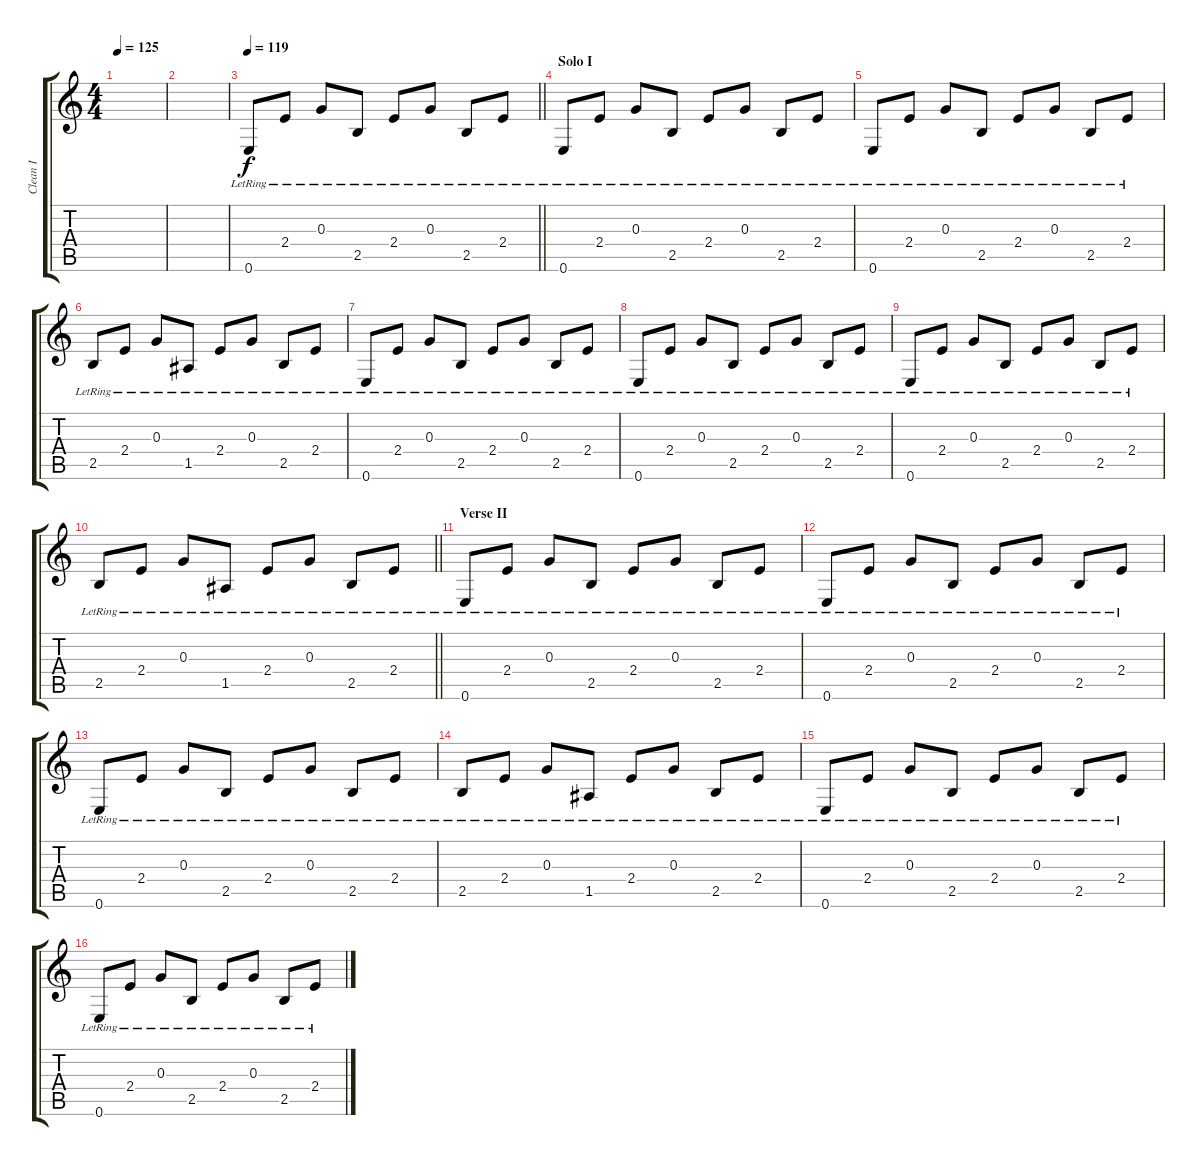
\track ("Clean I" "Clean I") {instrument electricguitarclean}
\staff {score tabs}
\tuning (E4 B3 G3 D3 A2 E2) {hide}
\ts (4 4)
\tempo 125
\clef g2
\ks c
|
|
\tempo 119
\barLineRight lightlight
0.6{lr}.8 2.4{lr}.8 0.3{lr}.8 2.5{lr}.8 2.4{lr}.8 0.3{lr}.8 2.5{lr}.8 2.4{lr}.8 |
\section ("" "Solo I")
0.6{lr}.8 2.4{lr}.8 0.3{lr}.8 2.5{lr}.8 2.4{lr}.8 0.3{lr}.8 2.5{lr}.8 2.4{lr}.8 |
0.6{lr}.8 2.4{lr}.8 0.3{lr}.8 2.5{lr}.8 2.4{lr}.8 0.3{lr}.8 2.5{lr}.8 2.4{lr}.8 |
2.5{lr}.8 2.4{lr}.8 0.3{lr}.8 1.5{lr}.8 2.4{lr}.8 0.3{lr}.8 2.5{lr}.8 2.4{lr}.8 |
0.6{lr}.8 2.4{lr}.8 0.3{lr}.8 2.5{lr}.8 2.4{lr}.8 0.3{lr}.8 2.5{lr}.8 2.4{lr}.8 |
0.6{lr}.8 2.4{lr}.8 0.3{lr}.8 2.5{lr}.8 2.4{lr}.8 0.3{lr}.8 2.5{lr}.8 2.4{lr}.8 |
0.6{lr}.8 2.4{lr}.8 0.3{lr}.8 2.5{lr}.8 2.4{lr}.8 0.3{lr}.8 2.5{lr}.8 2.4{lr}.8 |
\barLineRight lightlight
2.5{lr}.8 2.4{lr}.8 0.3{lr}.8 1.5{lr}.8 2.4{lr}.8 0.3{lr}.8 2.5{lr}.8 2.4{lr}.8 |
\section ("" "Verse II")
0.6{lr}.8 2.4{lr}.8 0.3{lr}.8 2.5{lr}.8 2.4{lr}.8 0.3{lr}.8 2.5{lr}.8 2.4{lr}.8 |
0.6{lr}.8 2.4{lr}.8 0.3{lr}.8 2.5{lr}.8 2.4{lr}.8 0.3{lr}.8 2.5{lr}.8 2.4{lr}.8 |
0.6{lr}.8 2.4{lr}.8 0.3{lr}.8 2.5{lr}.8 2.4{lr}.8 0.3{lr}.8 2.5{lr}.8 2.4{lr}.8 |
2.5{lr}.8 2.4{lr}.8 0.3{lr}.8 1.5{lr}.8 2.4{lr}.8 0.3{lr}.8 2.5{lr}.8 2.4{lr}.8 |
0.6{lr}.8 2.4{lr}.8 0.3{lr}.8 2.5{lr}.8 2.4{lr}.8 0.3{lr}.8 2.5{lr}.8 2.4{lr}.8 |
0.6{lr}.8 2.4{lr}.8 0.3{lr}.8 2.5{lr}.8 2.4{lr}.8 0.3{lr}.8 2.5{lr}.8 2.4{lr}.8
